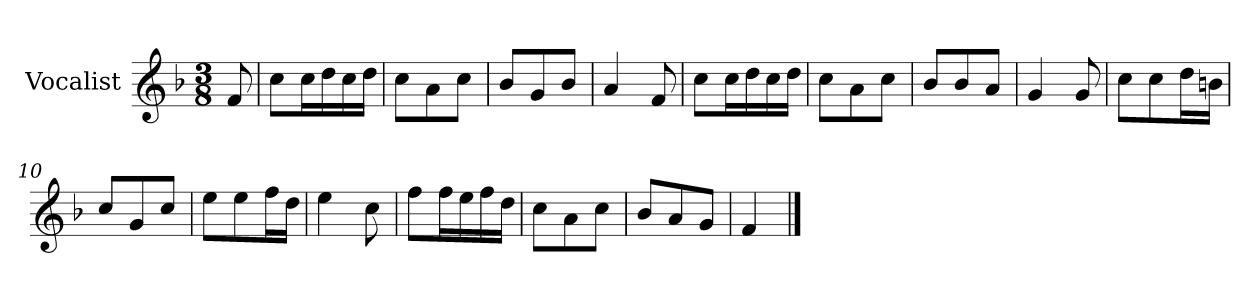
**kern
*part1
*staff1
*I"Vocalist
*k[b-]
*F:
*M3/8
=
8f
=1
8ccL
16ccL
16dd
16cc
16ddJJ
=2
8ccL
8a
8ccJ
=3
8b-L
8g
8b-J
=4
4a
8f
=5
8ccL
16ccL
16dd
16cc
16ddJJ
=6
8ccL
8a
8ccJ
=7
8b-L
8b-
8aJ
=8
4g
8g
=9
8ccL
8cc
16ddL
16bnJJ
=10
8ccL
8g
8ccJ
=11
8eeL
8ee
16ffL
16ddJJ
=12
4ee
8cc
=13
8ffL
16ffL
16ee
16ff
16ddJJ
=14
8ccL
8a
8ccJ
=15
8b-L
8a
8gJ
=16
4f
==
*-
